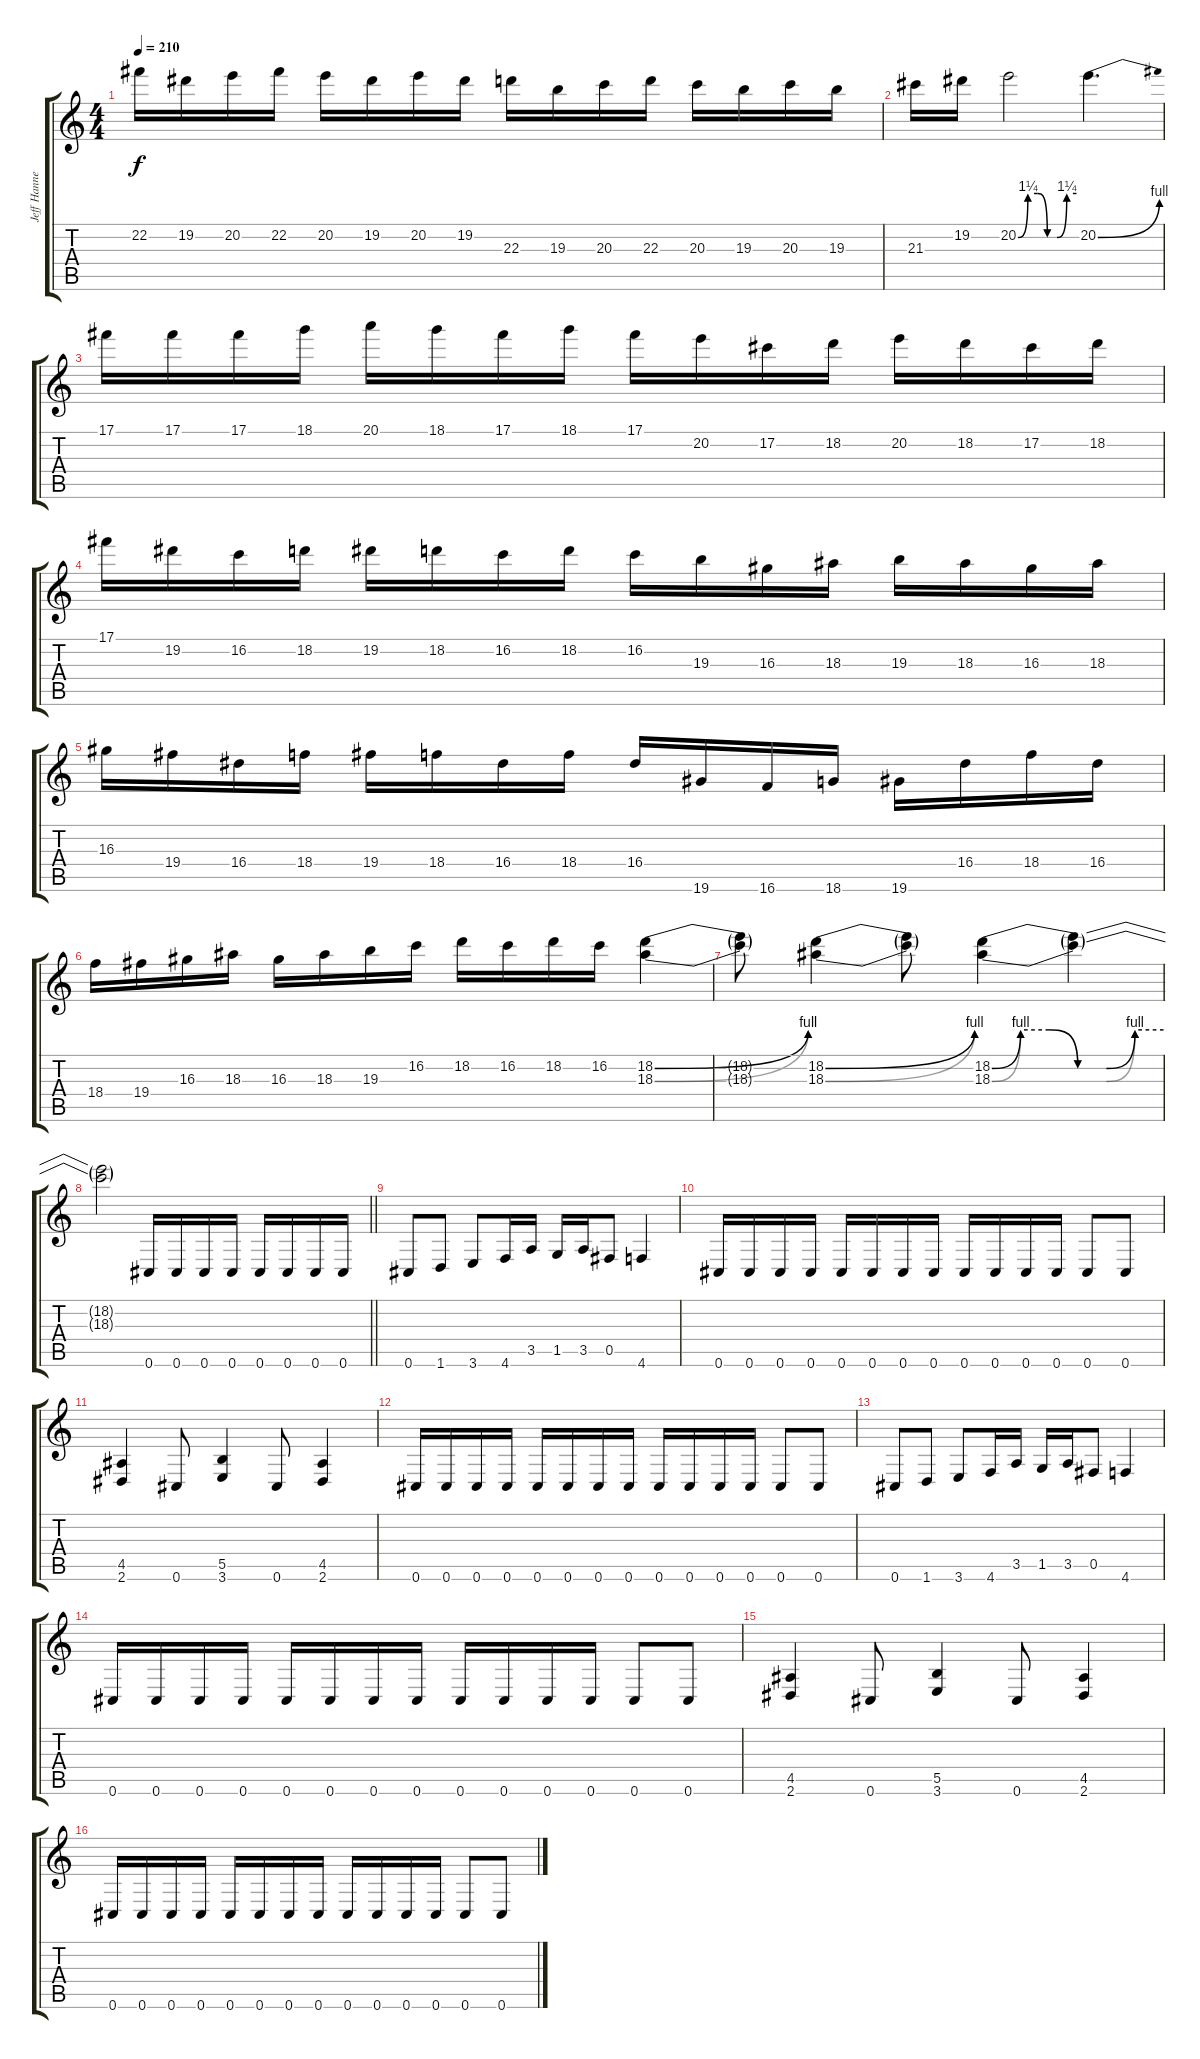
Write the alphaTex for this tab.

\track ("Jeff Hanneman" "Jeff Hanne") {instrument distortionguitar}
\staff {score tabs}
\tuning (Db4 Ab3 E3 B2 Gb2 Db2) {hide}
\ts (4 4)
\tempo 210
\clef g2
\ks c
22.2.16{dy f} 19.2.16 20.2.16 22.2.16 20.2.16 19.2.16 20.2.16 19.2.16 22.3.16 19.3.16 20.3.16 22.3.16 20.3.16 19.3.16 20.3.16 19.3.16 |
21.3.16 19.2.16 20.2{be (custom 0 0 10 5 20 5 30 0 40 0 50 5 60 5)}.2 20.2{be (bend 0 0 60 4)}.4{d} |
17.1.16 17.1.16 17.1.16 18.1.16 20.1.16 18.1.16 17.1.16 18.1.16 17.1.16 20.2.16 17.2.16 18.2.16 20.2.16 18.2.16 17.2.16 18.2.16 |
17.1.16 19.2.16 16.2.16 18.2.16 19.2.16 18.2.16 16.2.16 18.2.16 16.2.16 19.3.16 16.3.16 18.3.16 19.3.16 18.3.16 16.3.16 18.3.16 |
16.3.16 19.4.16 16.4.16 18.4.16 19.4.16 18.4.16 16.4.16 18.4.16 16.4.16 19.6.16 16.6.16 18.6.16 19.6.16 16.4.16 18.4.16 16.4.16 |
18.4.16 19.4.16 16.3.16 18.3.16 16.3.16 18.3.16 19.3.16 16.2.16 18.2.16 16.2.16 18.2.16 16.2.16 (18.2{be (bend 0 0 60 4)} 18.3{be (bend 0 0 60 4)}).4 |
(18.2{t} 18.3{t}).8 (18.2{be (bend 0 0 60 4)} 18.3{be (bend 0 0 60 4)}).4 (18.2{t} 18.3{t}).8 (18.2{be (custom 0 0 10 4 20 4 30 0 40 0 50 4 60 4)} 18.3{be (custom 0 0 10 4 20 4 30 0 40 0 50 4 60 4)}).4 (18.2{t} 18.3{t}).4 |
\barLineRight lightlight
(18.2{t} 18.3{t}).2 0.6.16 0.6.16 0.6.16 0.6.16 0.6.16 0.6.16 0.6.16 0.6.16 |
\section ("" "")
0.6.8 1.6.8 3.6.8 4.6.16 3.5.16 1.5.16 3.5.16 0.5.8 4.6.4 |
0.6.16 0.6.16 0.6.16 0.6.16 0.6.16 0.6.16 0.6.16 0.6.16 0.6.16 0.6.16 0.6.16 0.6.16 0.6.8 0.6.8 |
(4.5 2.6).4 0.6.8 (5.5 3.6).4 0.6.8 (4.5 2.6).4 |
0.6.16 0.6.16 0.6.16 0.6.16 0.6.16 0.6.16 0.6.16 0.6.16 0.6.16 0.6.16 0.6.16 0.6.16 0.6.8 0.6.8 |
0.6.8 1.6.8 3.6.8 4.6.16 3.5.16 1.5.16 3.5.16 0.5.8 4.6.4 |
0.6.16 0.6.16 0.6.16 0.6.16 0.6.16 0.6.16 0.6.16 0.6.16 0.6.16 0.6.16 0.6.16 0.6.16 0.6.8 0.6.8 |
(4.5 2.6).4 0.6.8 (5.5 3.6).4 0.6.8 (4.5 2.6).4 |
0.6.16 0.6.16 0.6.16 0.6.16 0.6.16 0.6.16 0.6.16 0.6.16 0.6.16 0.6.16 0.6.16 0.6.16 0.6.8 0.6.8
